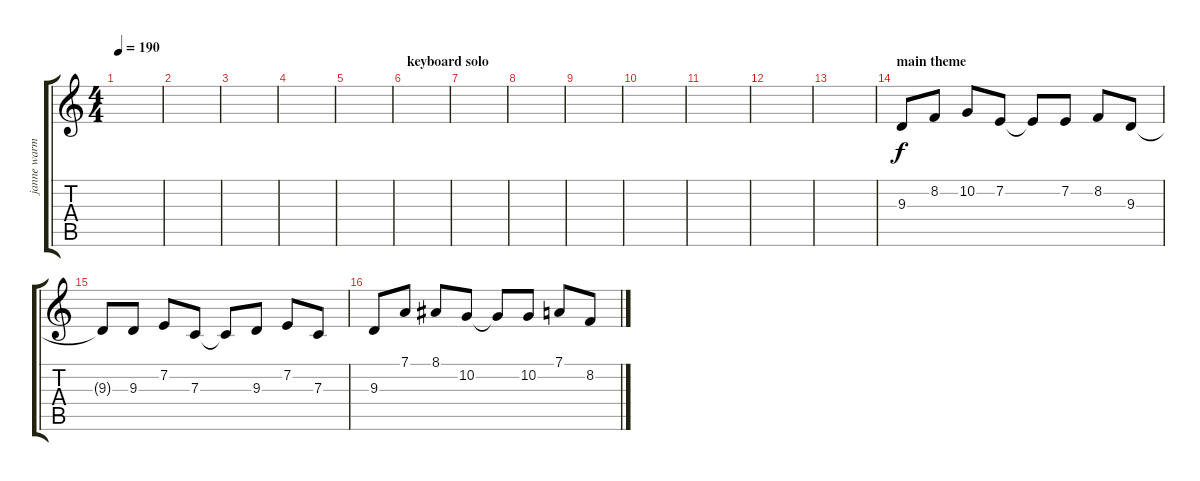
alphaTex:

\track ("janne warman" "janne warm") {instrument fx8scifi}
\staff {score tabs}
\tuning (D4 A3 F3 C3 G2 D2) {hide}
\ts (4 4)
\tempo 190
\clef g2
\ks c
|
|
|
|
|
\section ("" "keyboard solo")
|
|
|
|
|
|
|
|
\section ("" "main theme")
9.3.8 8.2.8 10.2.8 7.2.8 7.2{t}.8 7.2.8 8.2.8 9.3.8 |
9.3{t}.8 9.3.8 7.2.8 7.3.8 7.3{t}.8 9.3.8 7.2.8 7.3.8 |
9.3.8 7.1.8 8.1.8 10.2.8 10.2{t}.8 10.2.8 7.1.8 8.2.8
